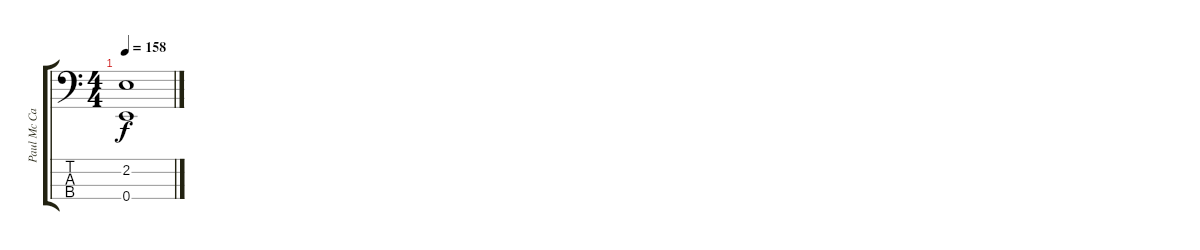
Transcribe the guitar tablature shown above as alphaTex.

\track ("Paul Mc Cartney" "Paul Mc Ca") {instrument electricbassfinger}
\staff {score tabs}
\tuning (G2 D2 A1 E1) {hide}
\ts (4 4)
\tempo 158
\clef f4
\ks c
(2.2 0.4).1{dy f}
